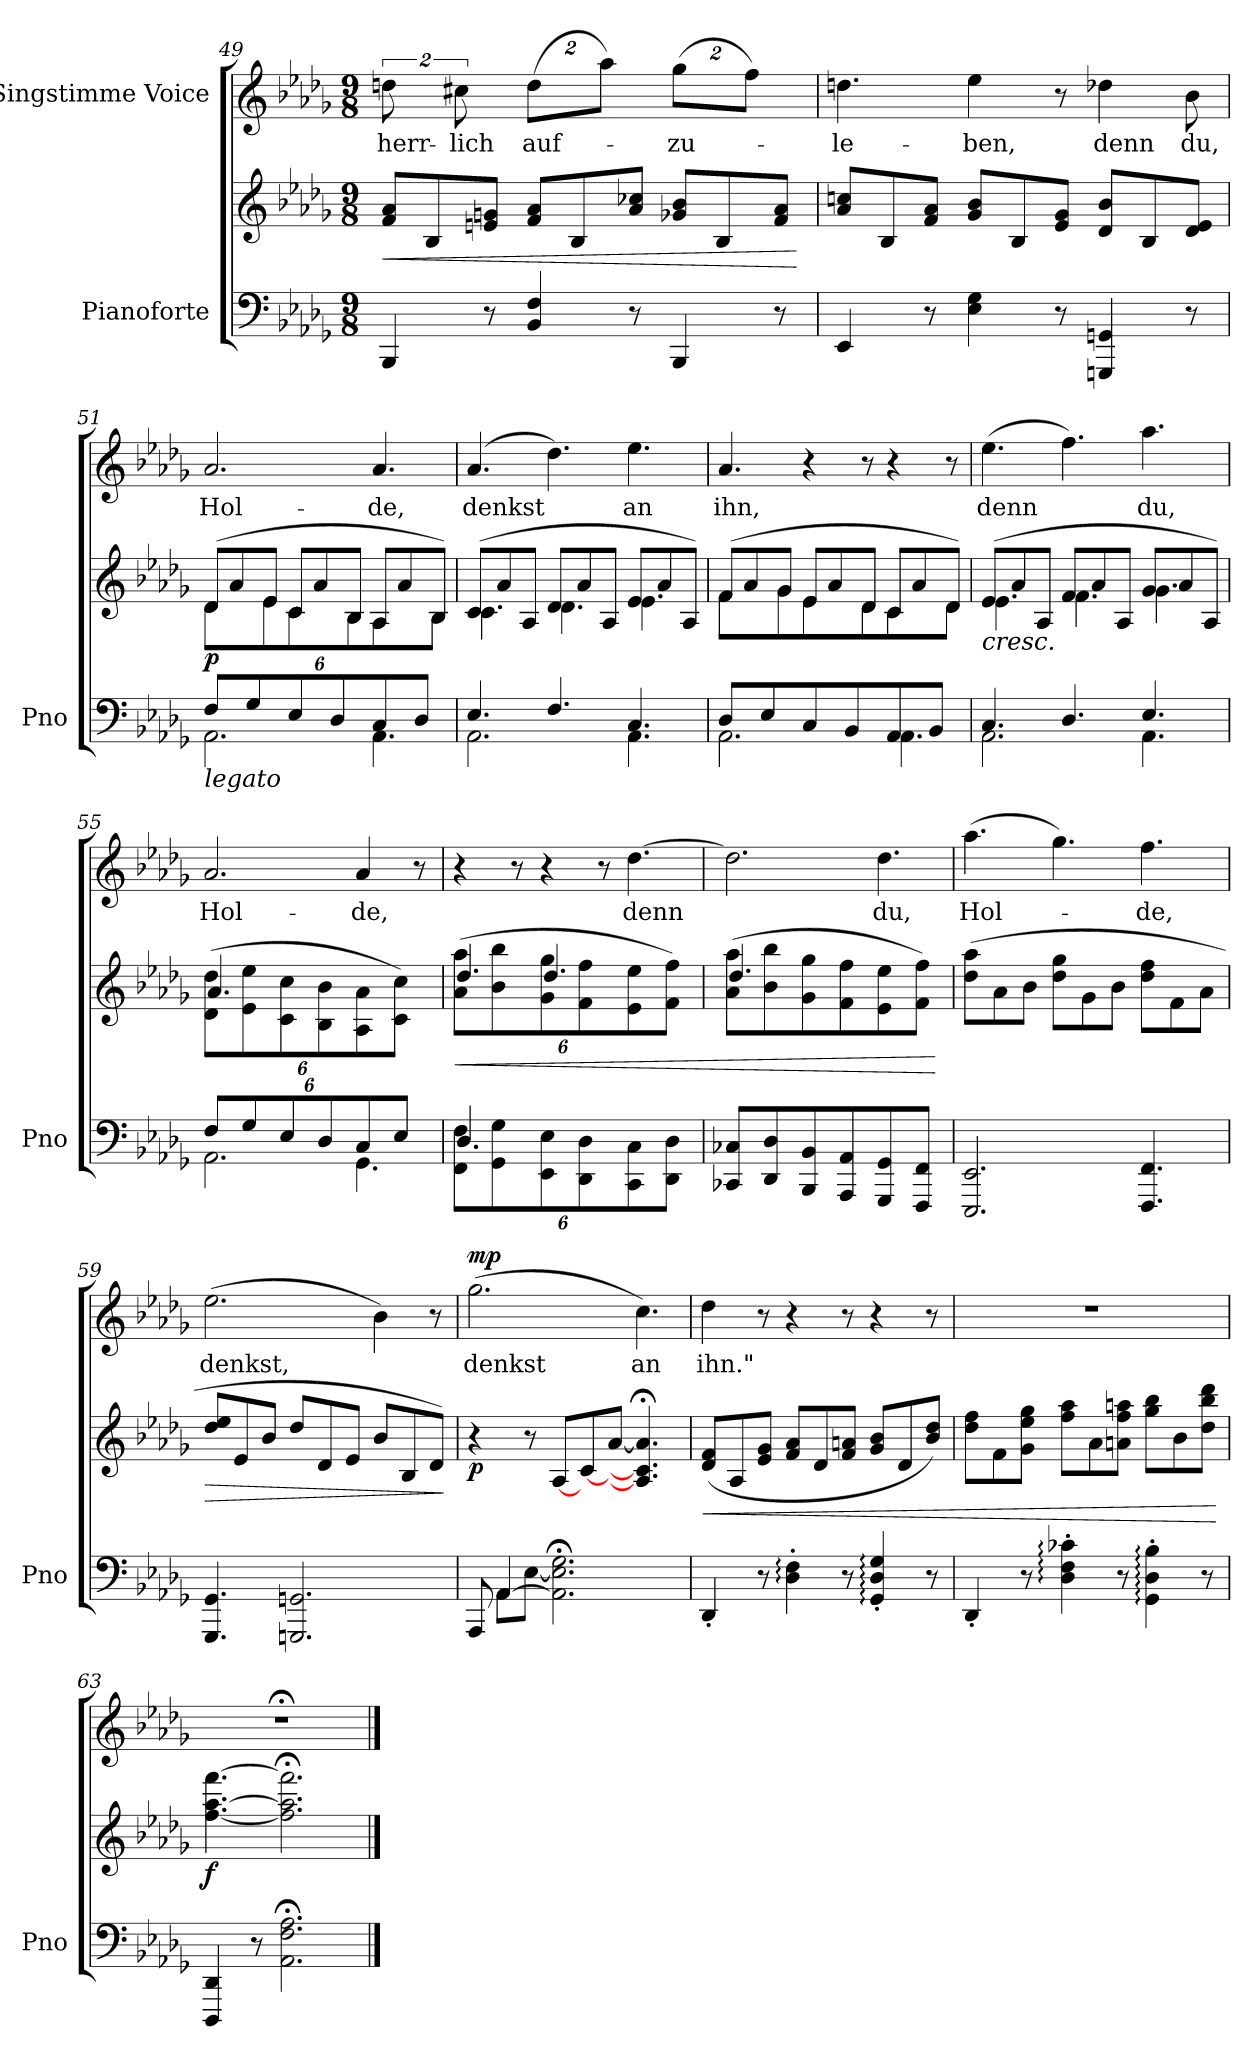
**kern	**kern	**dynam	**kern	**text	**dynam
*part2	*part2	*part2	*part1	*part1	*part1
*staff3	*staff2	*staff2/3	*staff1	*staff1	*staff1
*I"Pianoforte	*	*	*I"Singstimme Voice	*	*
*I'Pno	*	*	*	*	*
*clefF4	*clefG2	*	*clefG2	*	*
*k[b-e-a-d-g-]	*k[b-e-a-d-g-]	*	*k[b-e-a-d-g-]	*	*
*M9/8	*M9/8	*	*M9/8	*	*
=49	=49	=49	=49	=49	=49
!	!	!LO:HP:b	!	!LO:LY:b	!
4BBB-/	8f/ 8a-/L	<	16%3ddn\	herr-	.
.	8B-/	.	.	.	.
!	!	!	!	!LO:LY:b	!
.	.	.	16%3cc#X\	-lich	.
8r	8en/ 8gn/J	.	.	.	.
*	*	*	*Xbrackettup	*	*
!	!	!	!	!LO:LY:b	!
4BB-/ 4F/	8f/ 8a-/L	.	(>16%3dd\L	auf-	.
.	8B-/	.	.	.	.
.	.	.	16%3aa-\J)	.	.
8r	8a-/ 8cc-X/J	.	.	.	.
!	!	!	!	!LO:LY:b	!
4BBB-/	8g-X/ 8b-/L	.	(>16%3gg-\L	-zu-	.
.	8B-/	.	.	.	.
.	.	.	16%3ff\J)	.	.
8r	8f/ 8a-/J	.	.	.	.
.	.	[	.	.	.
=50	=50	=50	=50	=50	=50
!	!	!	!	!LO:LY:b	!
4EE-/	8a-/ 8ccn/L	.	4.ddn\	-le-	.
.	8B-/	.	.	.	.
8r	8f/ 8a-/J	.	.	.	.
!	!	!	!	!LO:LY:b	!
4E-\ 4G-\	8g-/ 8b-/L	.	4ee-\	-ben,	.
.	8B-/	.	.	.	.
8r	8e-/ 8g-/J	.	8r	.	.
!	!	!	!	!LO:LY:b	!
4GGGn/ 4GGn/	8d-/ 8b-/L	.	4dd-X\	denn	.
.	8B-/	.	.	.	.
!	!	!	!	!LO:LY:b	!
8r	8d-/ 8e-/J	.	8b-\	du,	.
=51	=51	=51	=51	=51	=51
*Xbrackettup	*	*	*	*	*
*^	*^	*	*	*	*
!LO:TX:b:i:t=legato	!	!	!	!	!	!	!
!	!	!	!	!LO:DY:b	!	!LO:LY:b	!
16%3F/L	2.AA-\	(>8d-/L	8d-\L	p	2.a-/	Hol-	.
.	.	8a-/	8ryy	.	.	.	.
16%3G-/	.	.	.	.	.	.	.
.	.	8e-/J	8e-\	.	.	.	.
16%3E-/	.	8c/L	8c\	.	.	.	.
.	.	8a-/	8ryy	.	.	.	.
16%3D-/	.	.	.	.	.	.	.
.	.	8B-/J	8B-\	.	.	.	.
!	!	!	!	!	!	!LO:LY:b	!
16%3C/	4.AA-\	8A-/L	8A-\	.	4.a-/	-de,	.
.	.	8a-/	8ryy	.	.	.	.
16%3D-/J	.	.	.	.	.	.	.
.	.	8B-/J)	8B-\J	.	.	.	.
!!LO:LB:g=z
=52	=52	=52	=52	=52	=52	=52	=52
!	!	!LO:N:head=solid	!	!	!	!LO:LY:b	!
4.E-/	2.AA-\	(>8c/L	4.c\	.	(>4.a-/	denkst	.
.	.	8a-/	.	.	.	.	.
.	.	8A-/J	.	.	.	.	.
!	!	!LO:N:head=solid	!	!	!	!	!
4.F/	.	8d-/L	4.d-\	.	4.dd-\)	.	.
.	.	8a-/	.	.	.	.	.
.	.	8A-/J	.	.	.	.	.
!	!	!LO:N:head=solid	!	!	!	!LO:LY:b	!
4.C/	4.AA-\	8e-/L	4.e-\	.	4.ee-\	an	.
.	.	8a-/	.	.	.	.	.
.	.	8A-/J)	.	.	.	.	.
=53	=53	=53	=53	=53	=53	=53	=53
*Xtuplet	*	*	*	*	*	*	*
!	!	!	!	!	!	!LO:LY:b	!
16%3D-/L	2.AA-\	(>8f/L	8f\L	.	4.a-/	ihn,	.
.	.	8a-/	8ryy	.	.	.	.
16%3E-/	.	.	.	.	.	.	.
.	.	8g-/J	8g-\	.	.	.	.
16%3C/	.	8e-/L	8e-\	.	4r	.	.
.	.	8a-/	8ryy	.	.	.	.
16%3BB-/	.	.	.	.	.	.	.
.	.	8d-/J	8d-\	.	8r	.	.
!LO:N:head=solid	!	!	!	!	!	!	!
16%3AA-/	4.AA-\	8c/L	8c\	.	4r	.	.
.	.	8a-/	8ryy	.	.	.	.
16%3BB-/J	.	.	.	.	.	.	.
.	.	8d-/J)	8d-\J	.	8r	.	.
=54	=54	=54	=54	=54	=54	=54	=54
!	!	!LO:TX:b:i:t=cresc.	!	!	!	!	!
!	!	!LO:N:head=solid	!	!	!	!LO:LY:b	!
4.C/	2.AA-\	(>8e-/L	4.e-\	.	(>4.ee-\	denn	.
.	.	8a-/	.	.	.	.	.
.	.	8A-/J	.	.	.	.	.
!	!	!LO:N:head=solid	!	!	!	!	!
4.D-/	.	8f/L	4.f\	.	4.ff\)	.	.
.	.	8a-/	.	.	.	.	.
.	.	8A-/J	.	.	.	.	.
!	!	!LO:N:head=solid	!	!	!	!LO:LY:b	!
4.E-/	4.AA-\	8g-/L	4.g-\	.	4.aa-\	du,	.
.	.	8a-/	.	.	.	.	.
.	.	8A-/J)	.	.	.	.	.
=55	=55	=55	=55	=55	=55	=55	=55
*tuplet	*	*Xbrackettup	*	*	*	*	*
!	!	!	!	!	!	!LO:LY:b	!
16%3F/L	2.AA-\	(>16%3d-\ 16%3dd-\L	4.a-/	.	2.a-/	Hol-	.
16%3G-/	.	16%3e-\ 16%3ee-\	.	.	.	.	.
16%3E-/	.	16%3c\ 16%3cc\	2.ryy	.	.	.	.
16%3D-/	.	16%3B-\ 16%3b-\	.	.	.	.	.
!	!	!	!	!	!	!LO:LY:b	!
16%3C/	4.GG-\	16%3A-\ 16%3a-\	.	.	4a-/	-de,	.
16%3E-/J	.	16%3c\ 16%3cc\J)	.	.	.	.	.
.	.	.	.	.	8r	.	.
!!LO:LB:g=z
=56	=56	=56	=56	=56	=56	=56	=56
!	!	!	!	!LO:HP:b	!	!	!
16%3FF\ 16%3F\L	4.D-/	(>16%3a-\ 16%3aa-\L	4.dd-/	<	4r	.	.
16%3GG-\ 16%3G-\	.	16%3b-\ 16%3bb-\	.	.	.	.	.
.	.	.	.	.	8r	.	.
16%3EE-\ 16%3E-\	2.ryy	16%3g-\ 16%3gg-\	4.dd-/	.	4r	.	.
16%3DD-\ 16%3D-\	.	16%3f\ 16%3ff\	.	.	.	.	.
.	.	.	.	.	8r	.	.
!	!	!	!	!	!	!LO:LY:b	!
16%3CC\ 16%3C\	.	16%3e-\ 16%3ee-\	4.ryy	.	[4.dd-\	denn	.
16%3DD-\ 16%3D-\J	.	16%3f\ 16%3ff\J)	.	.	.	.	.
*v	*v	*	*	*	*	*	*
=57	=57	=57	=57	=57	=57	=57
*Xtuplet	*Xtuplet	*	*	*	*	*
16%3CC-X/ 16%3C-X/L	(>16%3a-\ 16%3aa-\L	4.dd-/	.	2.dd-\]	.	.
16%3DD-/ 16%3D-/	16%3b-\ 16%3bb-\	.	.	.	.	.
16%3BBB-/ 16%3BB-/	16%3g-\ 16%3gg-\	2.ryy	.	.	.	.
16%3AAA-/ 16%3AA-/	16%3f\ 16%3ff\	.	.	.	.	.
!	!	!	!	!	!LO:LY:b	!
16%3GGG-/ 16%3GG-/	16%3e-\ 16%3ee-\	.	.	4.dd-\	du,	.
16%3FFF/ 16%3FF/J	16%3f\ 16%3ff\J)	.	.	.	.	.
*	*v	*v	*	*	*	*
.	.	[	.	.	.
=58	=58	=58	=58	=58	=58
!	!	!	!	!LO:LY:b	!
2.EEE-/ 2.EE-/	(>8dd-\ 8aa-\L	.	(>4.aa-\	Hol-	.
.	8a-\	.	.	.	.
.	8b-\J	.	.	.	.
.	8dd-\ 8gg-\L	.	4.gg-\)	.	.
.	8g-\	.	.	.	.
.	8b-\J	.	.	.	.
!	!	!	!	!LO:LY:b	!
4.FFF/ 4.FF/	8dd-\ 8ff\L	.	4.ff\	-de,	.
.	8f\	.	.	.	.
.	8a-\J	.	.	.	.
=59	=59	=59	=59	=59	=59
!	!	!LO:HP:b	!	!LO:LY:b	!
4.GGG-/ 4.GG-/	8dd-/ 8ee-/L	>	(>2.ee-\	denkst,	.
.	8e-/	.	.	.	.
.	8b-/J	.	.	.	.
2.GGGn/ 2.GGn/	8dd-/L	.	.	.	.
.	8d-/	.	.	.	.
.	8e-/J	.	.	.	.
.	8b-/L	.	4b-\)	.	.
.	8B-/	.	.	.	.
.	8d-/J)	.	8r	.	.
.	.	]	.	.	.
!!LO:LB:g=z
=60	=60	=60	=60	=60	=60
*^	*	*	*	*	*
!	!	!	!LO:DY:b	!	!LO:LY:b	!LO:DY:a
8AAA-/	8ryy	4r	p	(>2.gg-\	denkst	mp
[4AA-/	8AA-\L	.	.	.	.	.
.	[8E-\J	8r	.	.	.	.
2.AA-\];< 2.E-\];< 2.G-\;<	2.ryy	[8A-/L	.	.	.	.
.	.	[8c/	.	.	.	.
.	.	[8a-/J	.	.	.	.
!	!	!	!	!	!LO:LY:b	!
.	.	4.A-/];< 4.c/];< 4.a-/];<	.	4.cc\)	an	.
*v	*v	*	*	*	*	*
=61	=61	=61	=61	=61	=61
!	!	!LO:HP:b	!	!LO:LY:b	!
4DD-'/	(<8d-/ 8f/L	<	4dd-\	ihn."	.
.	8A-/	.	.	.	.
8r	8e-/ 8g-/J	.	8r	.	.
4D-\:' 4F\:'	8f/ 8a-/L	.	4r	.	.
.	8d-/	.	.	.	.
8r	8f/ 8an/J	.	8r	.	.
4GG-/:' 4D-/:' 4G-/:'	8g-/ 8b-/L	.	4r	.	.
.	8d-/	.	.	.	.
8r	8b-/ 8dd-/J)	.	8r	.	.
=62	=62	=62	=62	=62	=62
4DD-'/	8dd-\ 8ff\L	.	8%9r	.	.
.	8f\	.	.	.	.
8r	8g-\ 8ee-\ 8gg-\J	.	.	.	.
4D-\:' 4F\:' 4c-X\:'	8ff\ 8aa-\L	.	.	.	.
.	8a-\	.	.	.	.
8r	8an\ 8ff\ 8aan\J	.	.	.	.
4GG-\:' 4D-\:' 4B-\:'	8gg-\ 8bb-\L	.	.	.	.
.	8b-\	.	.	.	.
8r	8dd-\ 8bb-\ 8ddd-\J	.	.	.	.
.	.	[	.	.	.
=63	=63	=63	=63	=63	=63
!	!	!LO:DY:b	!	!	!
4DDD-/ 4DD-/	[4.ff\ [4.aa-\ [4.fff\	f	8%9r;<	.	.
8r	.	.	.	.	.
2.AA-\;< 2.F\;< 2.A-\;<	2.ff\];< 2.aa-\];< 2.fff\];<	.	.	.	.
==	==	==	==	==	==
*-	*-	*-	*-	*-	*-
